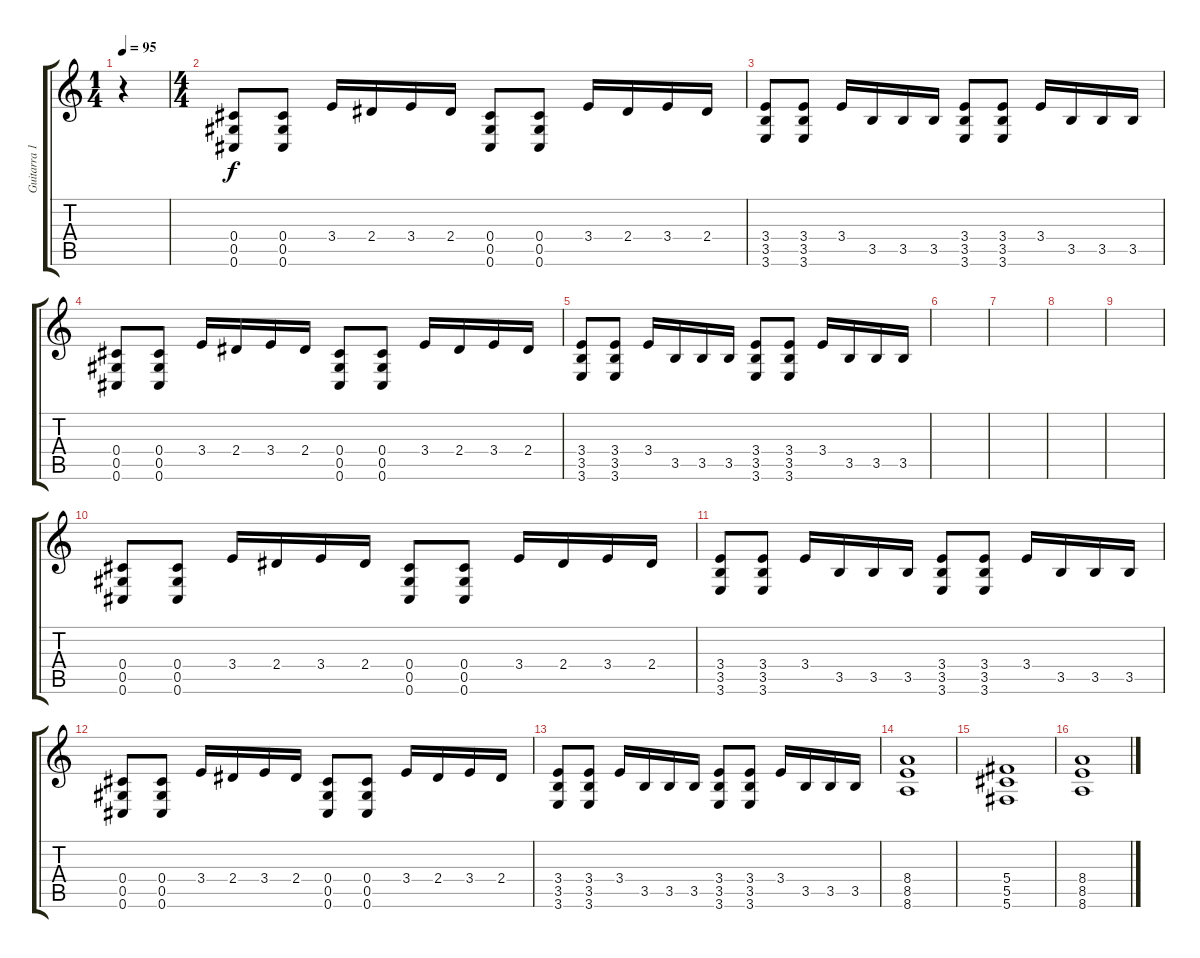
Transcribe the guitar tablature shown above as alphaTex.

\track ("Guitarra 1" "Guitarra 1") {instrument distortionguitar}
\staff {score tabs}
\tuning (Eb4 Bb3 Gb3 Db3 Ab2 Db2) {hide}
\ts (1 4)
\tempo 95
\clef g2
\ks c
r.4{dy f instrument distortionguitar} |
\ts (4 4)
(0.4 0.5 0.6).8 (0.4 0.5 0.6).8 3.4.16 2.4.16 3.4.16 2.4.16 (0.4 0.5 0.6).8 (0.4 0.5 0.6).8 3.4.16 2.4.16 3.4.16 2.4.16 |
(3.4 3.5 3.6).8 (3.4 3.5 3.6).8 3.4.16 3.5.16 3.5.16 3.5.16 (3.4 3.5 3.6).8 (3.4 3.5 3.6).8 3.4.16 3.5.16 3.5.16 3.5.16 |
(0.4 0.5 0.6).8 (0.4 0.5 0.6).8 3.4.16 2.4.16 3.4.16 2.4.16 (0.4 0.5 0.6).8 (0.4 0.5 0.6).8 3.4.16 2.4.16 3.4.16 2.4.16 |
(3.4 3.5 3.6).8 (3.4 3.5 3.6).8 3.4.16 3.5.16 3.5.16 3.5.16 (3.4 3.5 3.6).8 (3.4 3.5 3.6).8 3.4.16 3.5.16 3.5.16 3.5.16 |
|
|
|
|
(0.4 0.5 0.6).8 (0.4 0.5 0.6).8 3.4.16 2.4.16 3.4.16 2.4.16 (0.4 0.5 0.6).8 (0.4 0.5 0.6).8 3.4.16 2.4.16 3.4.16 2.4.16 |
(3.4 3.5 3.6).8 (3.4 3.5 3.6).8 3.4.16 3.5.16 3.5.16 3.5.16 (3.4 3.5 3.6).8 (3.4 3.5 3.6).8 3.4.16 3.5.16 3.5.16 3.5.16 |
(0.4 0.5 0.6).8 (0.4 0.5 0.6).8 3.4.16 2.4.16 3.4.16 2.4.16 (0.4 0.5 0.6).8 (0.4 0.5 0.6).8 3.4.16 2.4.16 3.4.16 2.4.16 |
(3.4 3.5 3.6).8 (3.4 3.5 3.6).8 3.4.16 3.5.16 3.5.16 3.5.16 (3.4 3.5 3.6).8 (3.4 3.5 3.6).8 3.4.16 3.5.16 3.5.16 3.5.16 |
(8.4 8.5 8.6).1 |
(5.4 5.5 5.6).1 |
(8.4 8.5 8.6).1
